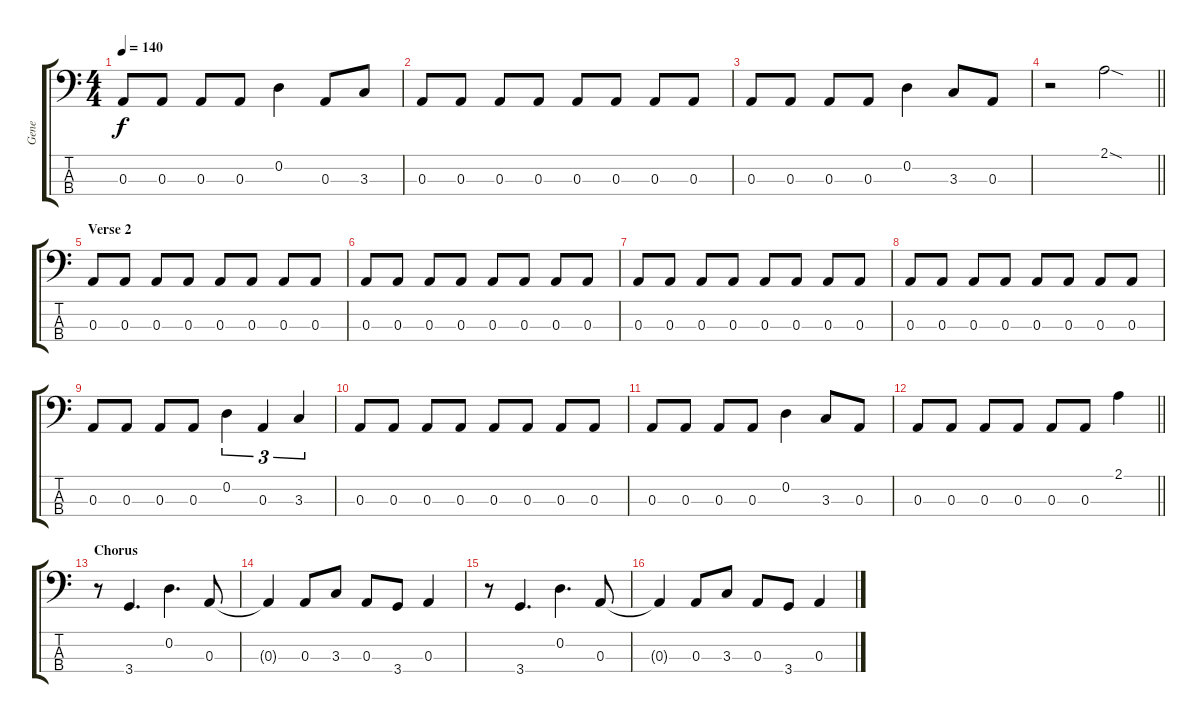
\track ("Gene" "Gene") {instrument electricbasspick}
\staff {score tabs}
\tuning (G2 D2 A1 E1) {hide}
\ts (4 4)
\tempo 140
\clef f4
\ks c
0.3.8{dy f} 0.3.8 0.3.8 0.3.8 0.2.4 0.3.8 3.3.8 |
0.3.8 0.3.8 0.3.8 0.3.8 0.3.8 0.3.8 0.3.8 0.3.8 |
0.3.8 0.3.8 0.3.8 0.3.8 0.2.4 3.3.8 0.3.8 |
\barLineRight lightlight
r.2 2.1{sod}.2 |
\section ("" "Verse 2")
0.3.8 0.3.8 0.3.8 0.3.8 0.3.8 0.3.8 0.3.8 0.3.8 |
0.3.8 0.3.8 0.3.8 0.3.8 0.3.8 0.3.8 0.3.8 0.3.8 |
0.3.8 0.3.8 0.3.8 0.3.8 0.3.8 0.3.8 0.3.8 0.3.8 |
0.3.8 0.3.8 0.3.8 0.3.8 0.3.8 0.3.8 0.3.8 0.3.8 |
0.3.8 0.3.8 0.3.8 0.3.8 0.2.4{tu (3 2)} 0.3.4{tu (3 2)} 3.3.4{tu (3 2)} |
0.3.8 0.3.8 0.3.8 0.3.8 0.3.8 0.3.8 0.3.8 0.3.8 |
0.3.8 0.3.8 0.3.8 0.3.8 0.2.4 3.3.8 0.3.8 |
\barLineRight lightlight
0.3.8 0.3.8 0.3.8 0.3.8 0.3.8 0.3.8 2.1.4 |
\section ("" "Chorus")
r.8 3.4.4{d} 0.2.4{d} 0.3.8 |
0.3{t}.4 0.3.8 3.3.8 0.3.8 3.4.8 0.3.4 |
r.8 3.4.4{d} 0.2.4{d} 0.3.8 |
0.3{t}.4 0.3.8 3.3.8 0.3.8 3.4.8 0.3.4
